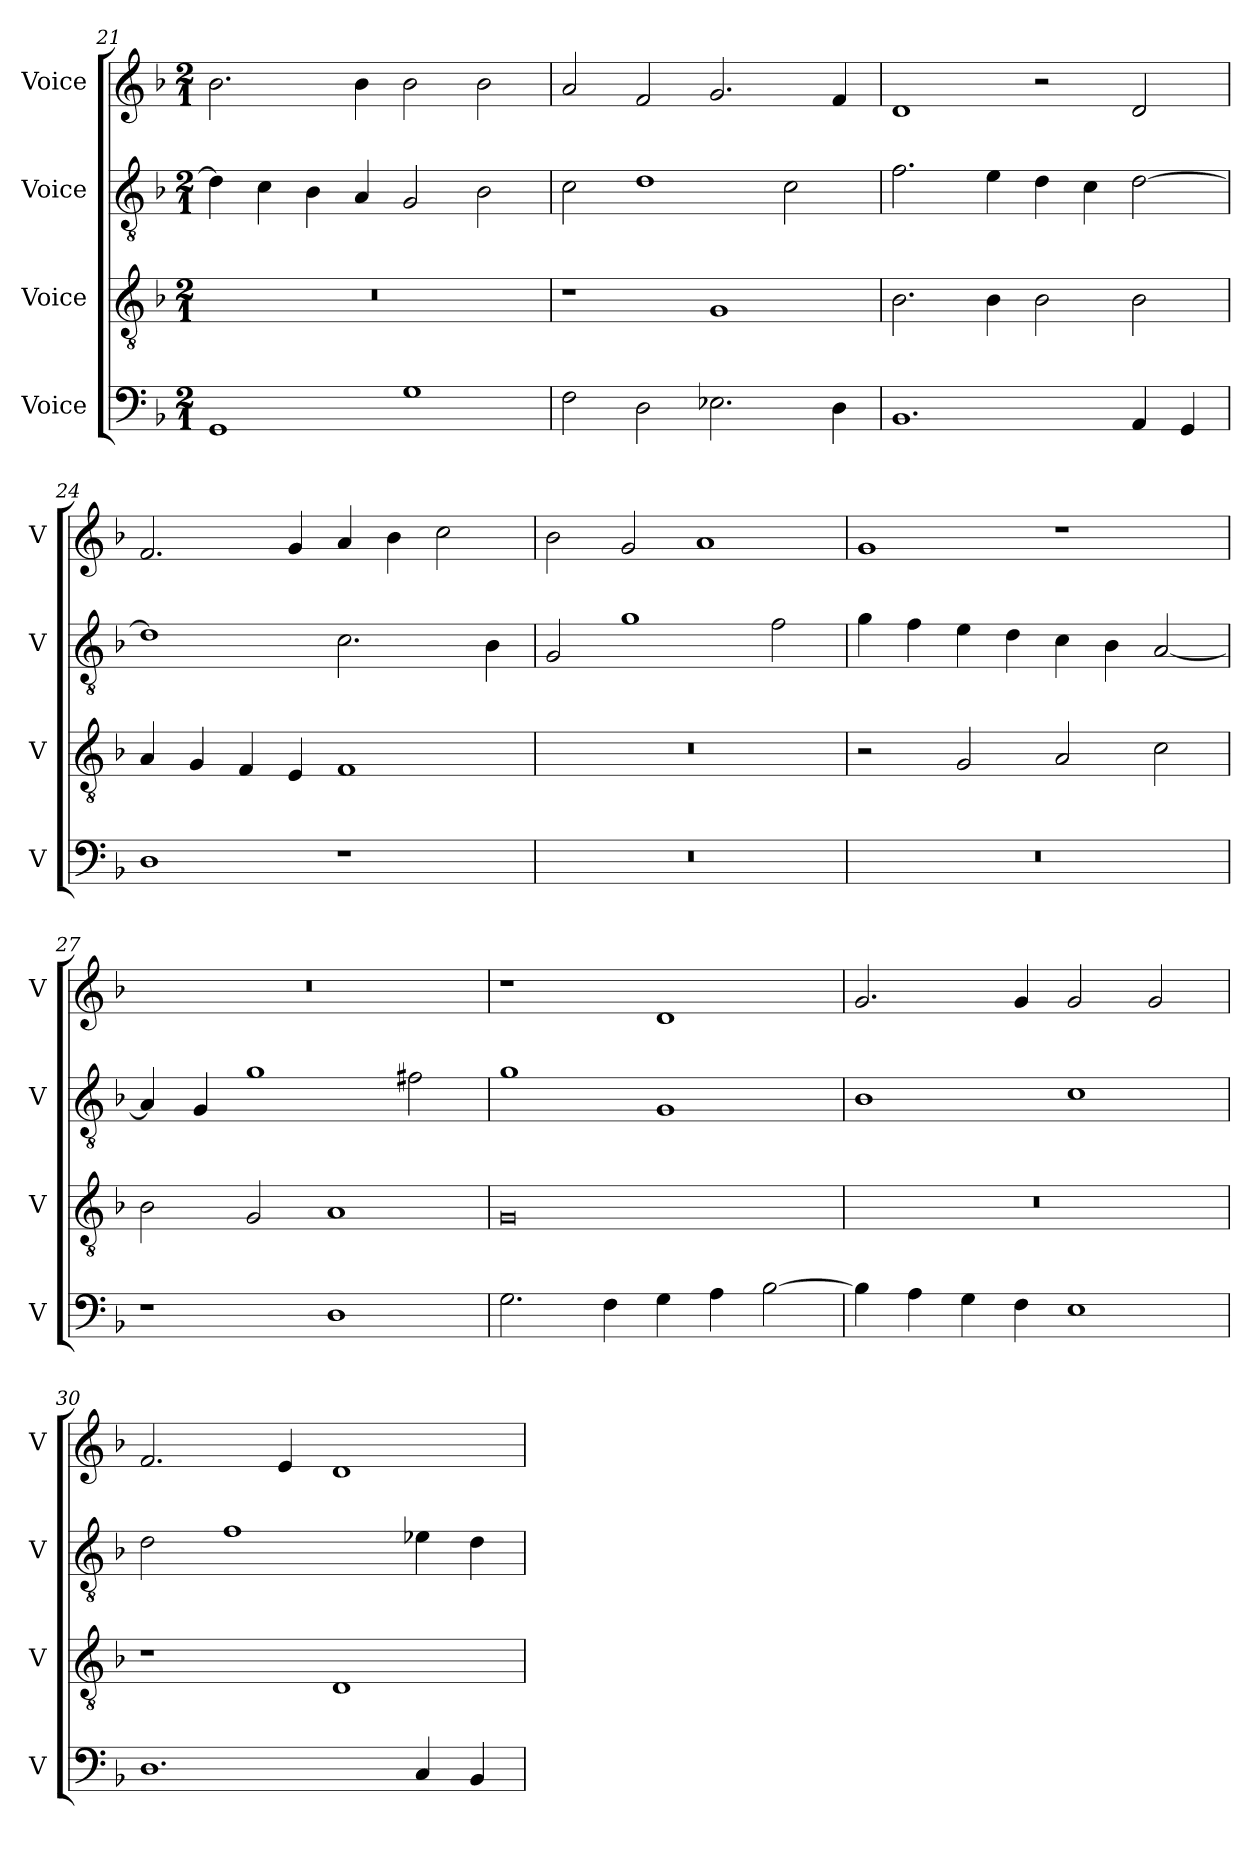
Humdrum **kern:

**kern	**kern	**kern	**kern
*part4	*part3	*part2	*part1
*staff4	*staff3	*staff2	*staff1
*I"Voice	*I"Voice	*I"Voice	*I"Voice
*I'V	*I'V	*I'V	*I'V
!!LO:LB:g=z
*clefF4	*clefGv2	*clefGv2	*clefG2
*k[b-]	*k[b-]	*k[b-]	*k[b-]
*M2/1	*M2/1	*M2/1	*M2/1
=21	=21	=21	=21
1GG	0r	4d\]	2.b-\
.	.	4c\	.
.	.	4B-\	.
.	.	4A/	4b-\
1G	.	2G/	2b-\
.	.	2B-\	2b-\
=22	=22	=22	=22
2F\	1r	2c\	2a/
2D\	.	1d	2f/
2.E-X\	1G	.	2.g/
.	.	2c\	.
4D\	.	.	4f/
=23	=23	=23	=23
1.BB-	2.B-\	2.f\	1d
.	4B-\	4e\	.
.	2B-\	4d\	2r
.	.	4c\	.
4AA/	2B-\	[2d\	2d/
4GG/	.	.	.
!!LO:PB:g=z
=24	=24	=24	=24
1D	4A/	1d]	2.f/
.	4G/	.	.
.	4F/	.	.
.	4E/	.	4g/
1r	1F	2.c\	4a/
.	.	.	4b-\
.	.	.	2cc\
.	.	4B-\	.
=25	=25	=25	=25
0r	0r	2G/	2b-\
.	.	1g	2g/
.	.	.	1a
.	.	2f\	.
=26	=26	=26	=26
0r	2r	4g\	1g
.	.	4f\	.
.	2G/	4e\	.
.	.	4d\	.
.	2A/	4c\	1r
.	.	4B-\	.
.	2c\	[2A/	.
!!LO:LB:g=z
=27	=27	=27	=27
1r	2B-\	4A/]	0r
.	.	4G/	.
.	2G/	1g	.
1D	1A	.	.
.	.	2f#X\	.
=28	=28	=28	=28
2.G\	0G	1g	1r
4F\	.	.	.
4G\	.	1G	1d
4A\	.	.	.
[2B-\	.	.	.
=29	=29	=29	=29
4B-\]	0r	1B-	2.g/
4A\	.	.	.
4G\	.	.	.
4F\	.	.	4g/
1E	.	1c	2g/
.	.	.	2g/
!!LO:LB:g=z
=30	=30	=30	=30
1.D	1r	2d\	2.f/
.	.	1f	.
.	.	.	4e/
.	1D	.	1d
4C/	.	4e-X\	.
4BB-/	.	4d\	.
=	=	=	=
*-	*-	*-	*-
